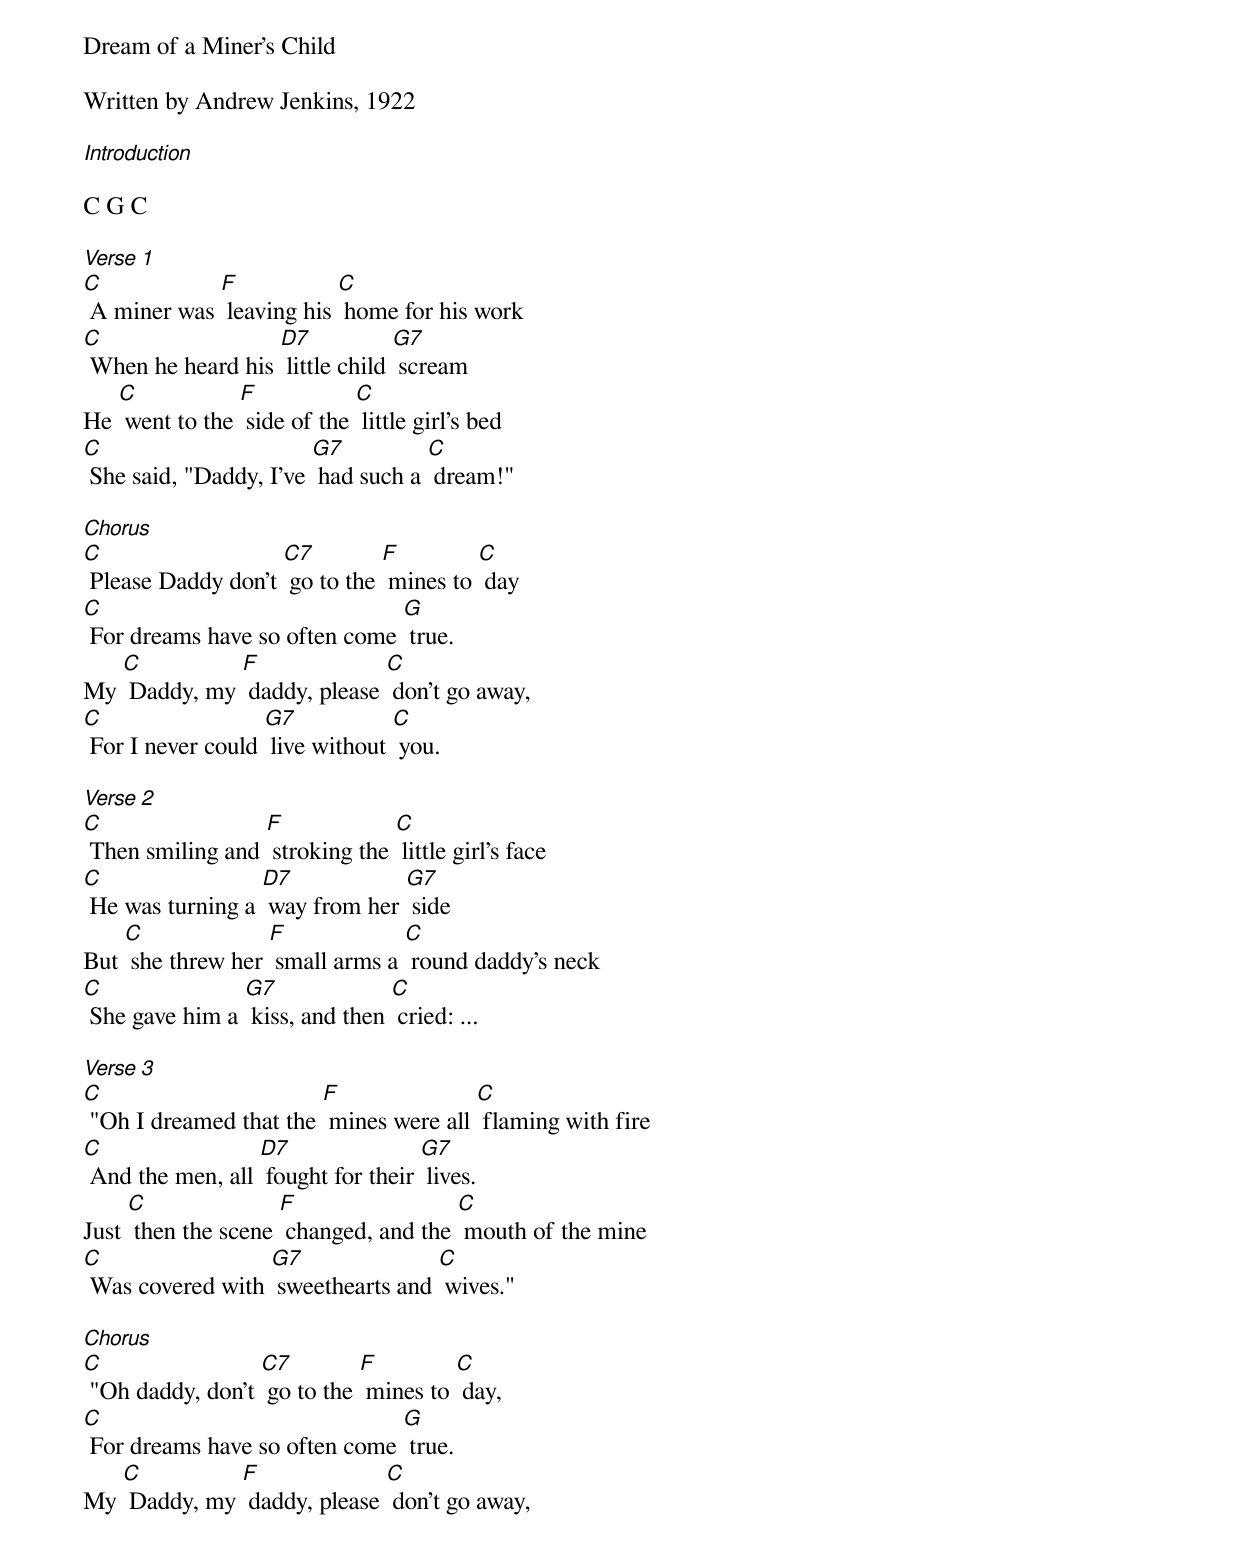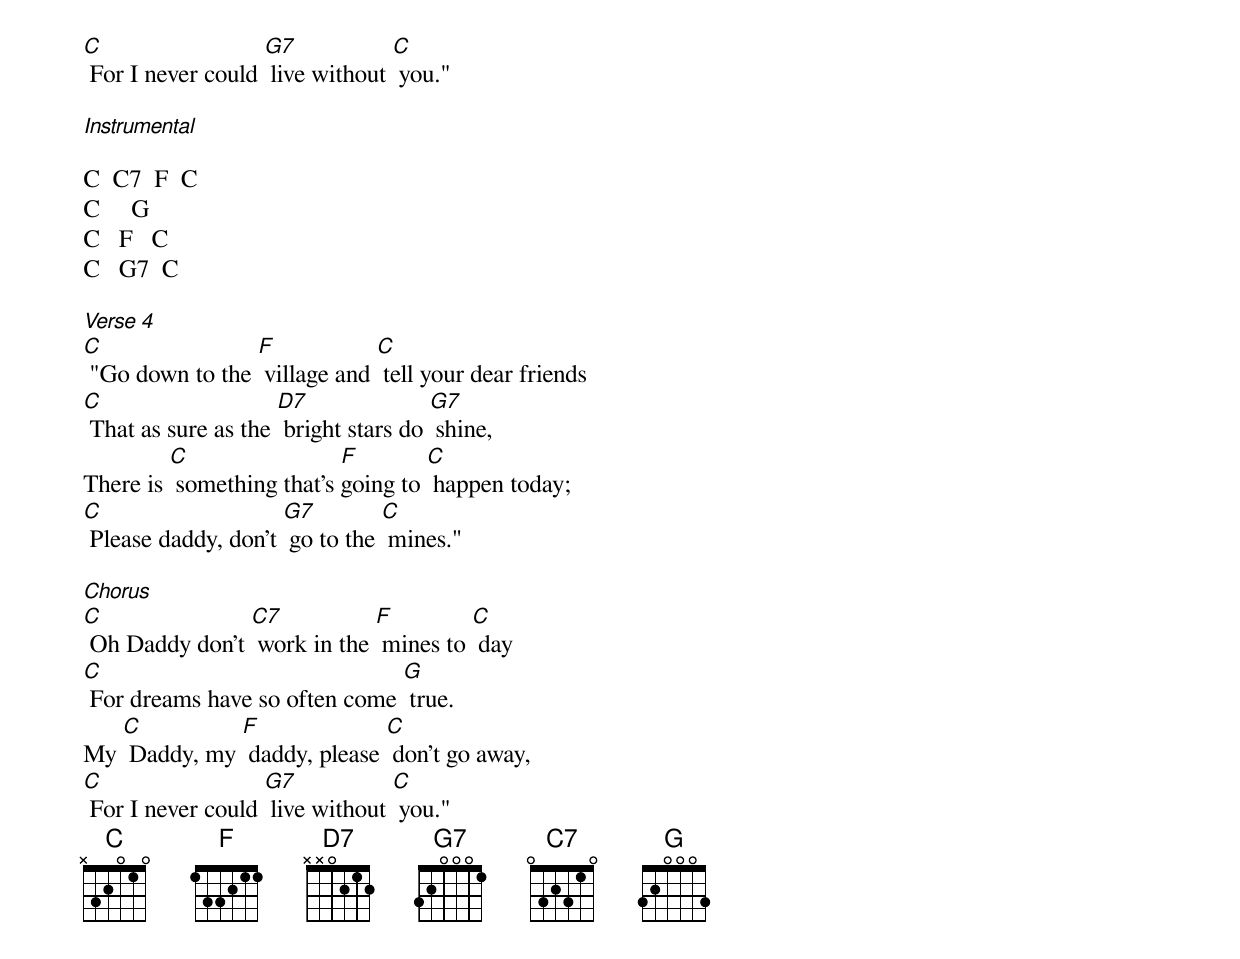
Dream of a Miner's Child

Written by Andrew Jenkins, 1922

[Introduction]

C G C

[Verse 1]
[C] A miner was [F] leaving his [C] home for his work
[C] When he heard his [D7] little child [G7] scream
He [C] went to the [F] side of the [C] little girl's bed
[C] She said, "Daddy, I've [G7] had such a [C] dream!"

[Chorus]
[C] Please Daddy don't [C7] go to the [F] mines to [C] day
[C] For dreams have so often come [G] true.
My [C] Daddy, my [F] daddy, please [C] don't go away,
[C] For I never could [G7] live without [C] you.

[Verse 2]
[C] Then smiling and [F] stroking the [C] little girl's face
[C] He was turning a [D7] way from her [G7] side
But [C] she threw her [F] small arms a [C] round daddy's neck
[C] She gave him a [G7] kiss, and then [C] cried: ...

[Verse 3]
[C] "Oh I dreamed that the [F] mines were all [C] flaming with fire
[C] And the men, all [D7] fought for their [G7] lives.
Just [C] then the scene [F] changed, and the [C] mouth of the mine
[C] Was covered with [G7] sweethearts and [C] wives."

[Chorus]
[C] "Oh daddy, don't [C7] go to the [F] mines to [C] day,
[C] For dreams have so often come [G] true.
My [C] Daddy, my [F] daddy, please [C] don't go away,
[C] For I never could [G7] live without [C] you."

[Instrumental]

C  C7  F  C
C     G
C   F   C
C   G7  C

[Verse 4]
[C] "Go down to the [F] village and [C] tell your dear friends
[C] That as sure as the [D7] bright stars do [G7] shine,
There is [C] something that's [F]going to [C] happen today;
[C] Please daddy, don't [G7] go to the [C] mines."

[Chorus]
[C] Oh Daddy don't [C7] work in the [F] mines to [C] day
[C] For dreams have so often come [G] true.
My [C] Daddy, my [F] daddy, please [C] don't go away,
[C] For I never could [G7] live without [C] you."
